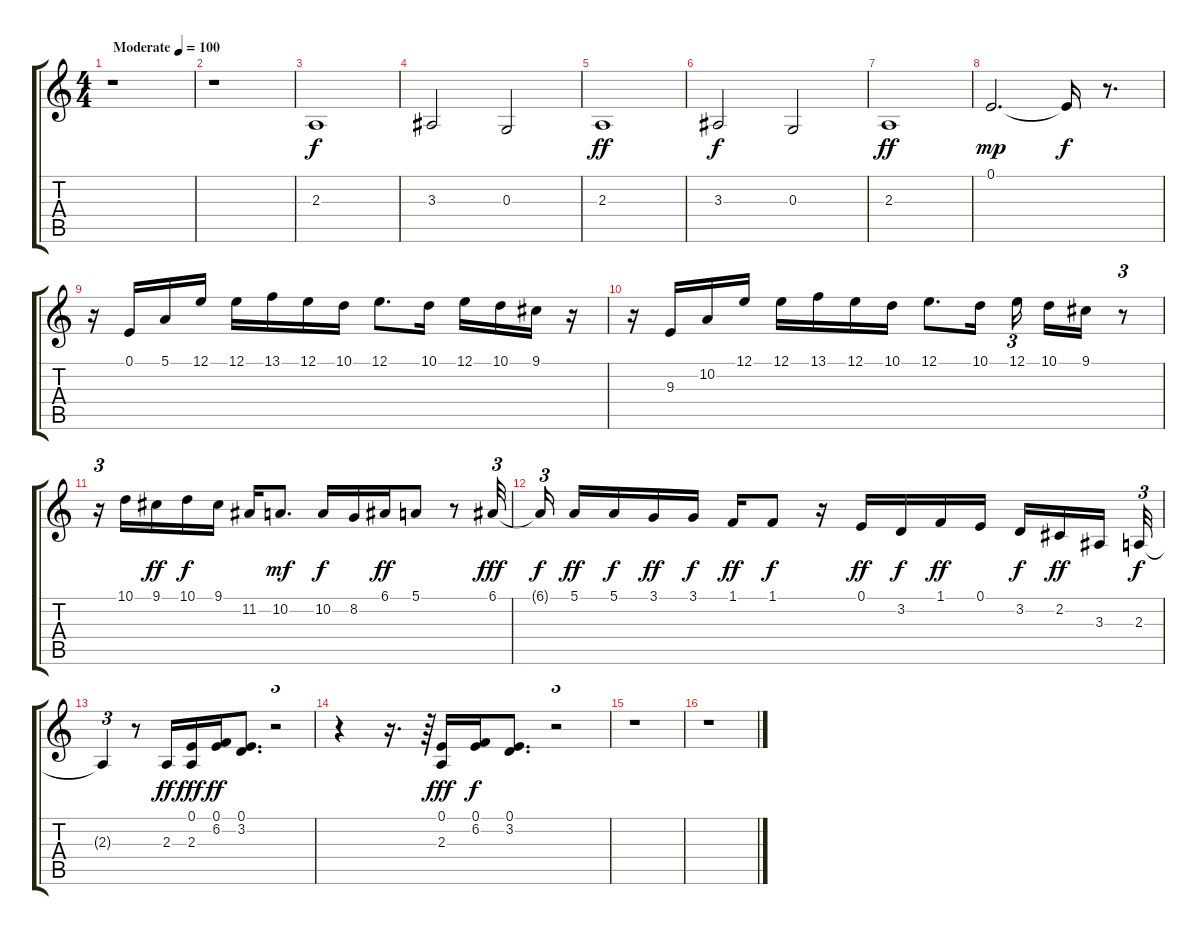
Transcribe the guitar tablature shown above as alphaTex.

\track "" {instrument trumpet}
\staff {score tabs}
\tuning (E4 B3 G3 D3 A2 E2) {hide}
\ts (4 4)
\tempo (100 "Moderate")
\clef g2
\ks c
r.1{dy f instrument trumpet} |
r.1 |
2.3.1{volume 13 balance 8 instrument stringensemble1} |
3.3.2 0.3.2 |
2.3.1{dy ff} |
3.3.2{dy f} 0.3.2 |
2.3.1{dy ff} |
0.1.2{d dy mp} 0.1{t}.16{dy f} r.8{d} |
r.16 0.1.16 5.1.16 12.1.16 12.1.16 13.1.16 12.1.16 10.1.16 12.1.8{d} 10.1.16 12.1.16 10.1.16 9.1.16 r.16 |
r.16 9.3.16 10.2.16 12.1.16 12.1.16 13.1.16 12.1.16 10.1.16 12.1.8{d} 10.1.16 12.1.16{tu (3 2) beam splitsecondary} 10.1.16 9.1.16 r.8{tu (3 2)} |
r.16{tu (3 2)} 10.1.16 9.1.16{dy ff} 10.1.16{dy f} 9.1.16 11.2.16 10.2.8{d dy mf} 10.2.16{dy f} 8.2.16 6.1.16{dy ff} 5.1.8 r.8 6.1.32{tu (3 2) dy fff} |
6.1{t}.16{tu (3 2) dy f beam splitsecondary} 5.1.16{dy ff} 5.1.16{dy f} 3.1.16{dy ff} 3.1.16{dy f} 1.1.16{dy ff} 1.1.8{dy f} r.16 0.1.16{dy ff} 3.2.16{dy f} 1.1.16{dy ff} 0.1.16 3.2.16{dy f} 2.2.16{dy ff} 3.3.16{beam splitsecondary} 2.3.32{tu (3 2) dy f} |
2.3{t}.4{tu (3 2)} r.8 2.3.16{dy ff} (0.1 2.3).16{dy fff} (0.1 6.2).16{dy ff} (0.1 3.2).8{d} r.2{tu (3 2)} |
r.4 r.16{d} r.64{tu (3 2)} (0.1 2.3).16{dy fff} (0.1 6.2).16{dy f} (0.1 3.2).8{d} r.2{tu (3 2)} |
r.1 |
r.1
